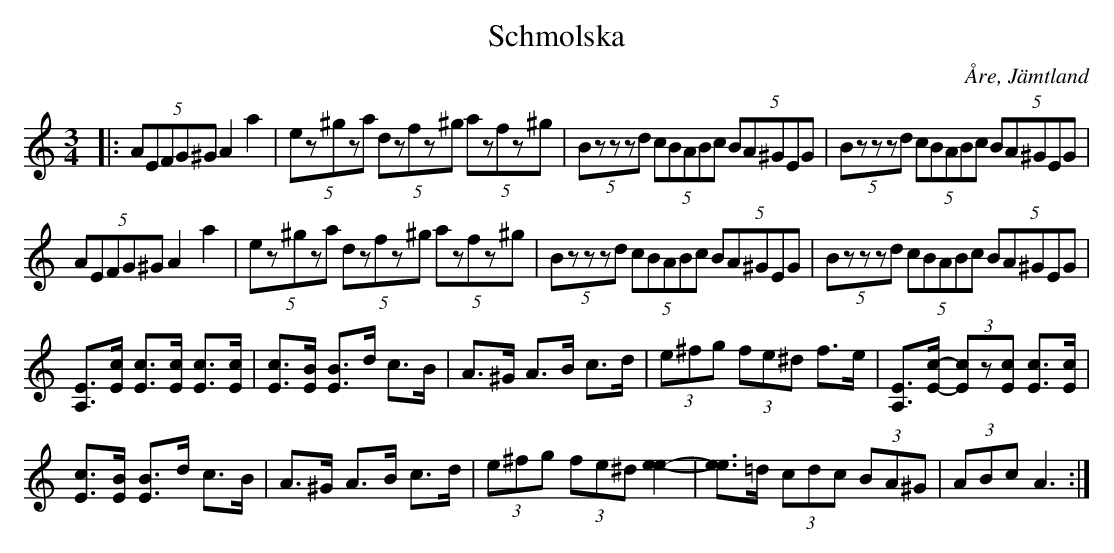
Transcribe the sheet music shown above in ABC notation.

X:1
T:Schmolska
O:Åre, Jämtland
M:3/4
L:1/8
K:Am
|: (5:2AEFG^G A2 a2 | (5:2ez^gza (5:2dzfz^g (5:2azfz^g | (5:2Bzzzd (5:2cBABc (5:2BA^GEG | (5:2Bzzzd (5:2cBABc (5:2BA^GEG |
(5:2AEFG^G A2 a2 | (5:2ez^gza (5:2dzfz^g (5:2azfz^g | (5:2Bzzzd (5:2cBABc (5:2BA^GEG | (5:2Bzzzd (5:2cBABc (5:2BA^GEG  |
[EA,]>[cE] [cE]>[cE] [cE]>[cE] | [cE]>[BE] [BE]>d c>B | A>^G A>B c>d | (3e^fg (3fe^d f>e | [EA,]>[c-E-] (3[cE]z[cE] [cE]>[cE] |
[cE]>[BE] [BE]>d c>B | A>^G A>B c>d | (3e^fg (3fe^d [e2-e2-] | [ee]>=d (3cdc (3BA^G | (3ABc A3 :|]
